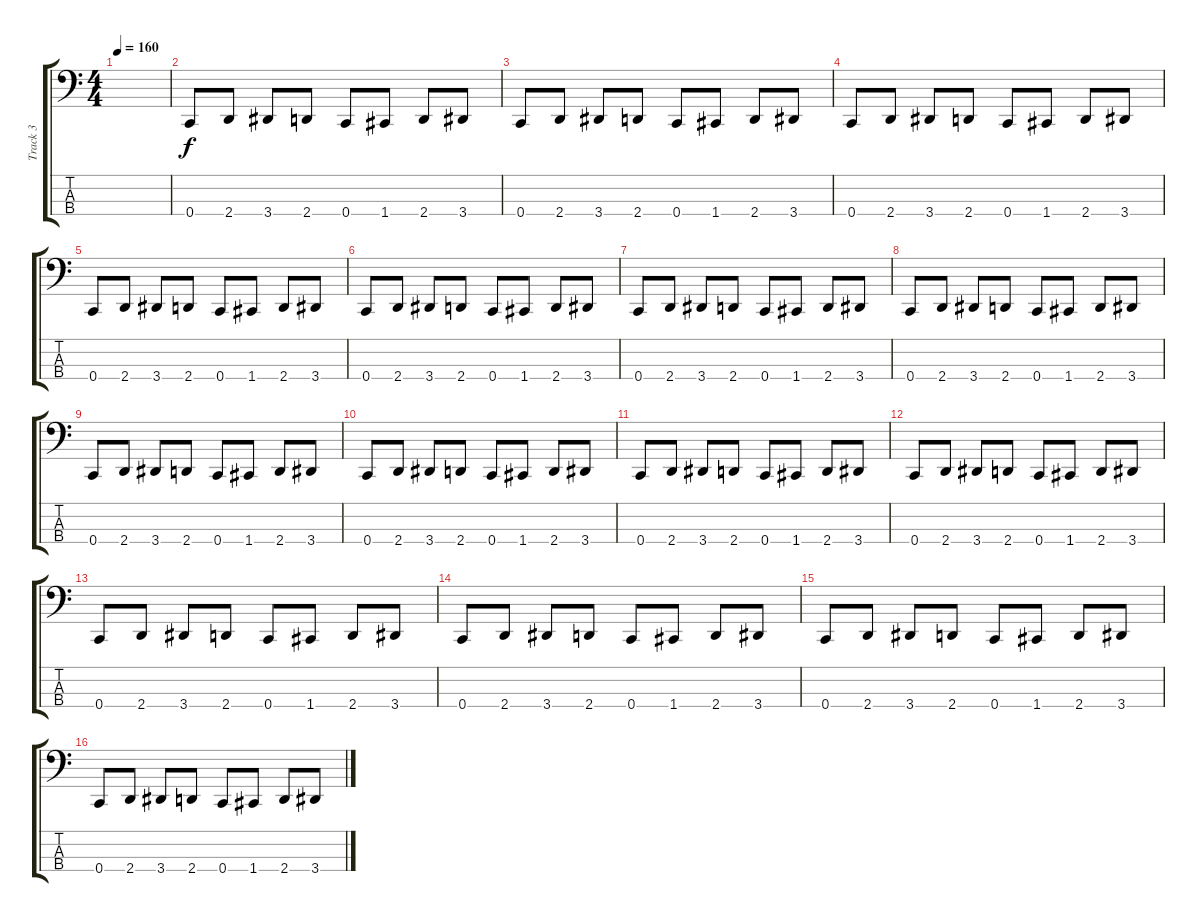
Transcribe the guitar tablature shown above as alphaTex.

\track ("Track 3" "Track 3") {instrument electricbassfinger}
\staff {score tabs}
\tuning (Eb2 Bb1 F1 C1) {hide}
\ts (4 4)
\tempo 160
\clef f4
\ks c
|
0.4.8 2.4.8 3.4.8 2.4.8 0.4.8 1.4.8 2.4.8 3.4.8 |
0.4.8 2.4.8 3.4.8 2.4.8 0.4.8 1.4.8 2.4.8 3.4.8 |
0.4.8 2.4.8 3.4.8 2.4.8 0.4.8 1.4.8 2.4.8 3.4.8 |
0.4.8 2.4.8 3.4.8 2.4.8 0.4.8 1.4.8 2.4.8 3.4.8 |
0.4.8 2.4.8 3.4.8 2.4.8 0.4.8 1.4.8 2.4.8 3.4.8 |
0.4.8 2.4.8 3.4.8 2.4.8 0.4.8 1.4.8 2.4.8 3.4.8 |
0.4.8 2.4.8 3.4.8 2.4.8 0.4.8 1.4.8 2.4.8 3.4.8 |
0.4.8 2.4.8 3.4.8 2.4.8 0.4.8 1.4.8 2.4.8 3.4.8 |
0.4.8 2.4.8 3.4.8 2.4.8 0.4.8 1.4.8 2.4.8 3.4.8 |
0.4.8 2.4.8 3.4.8 2.4.8 0.4.8 1.4.8 2.4.8 3.4.8 |
0.4.8 2.4.8 3.4.8 2.4.8 0.4.8 1.4.8 2.4.8 3.4.8 |
0.4.8 2.4.8 3.4.8 2.4.8 0.4.8 1.4.8 2.4.8 3.4.8 |
0.4.8 2.4.8 3.4.8 2.4.8 0.4.8 1.4.8 2.4.8 3.4.8 |
0.4.8 2.4.8 3.4.8 2.4.8 0.4.8 1.4.8 2.4.8 3.4.8 |
0.4.8 2.4.8 3.4.8 2.4.8 0.4.8 1.4.8 2.4.8 3.4.8
